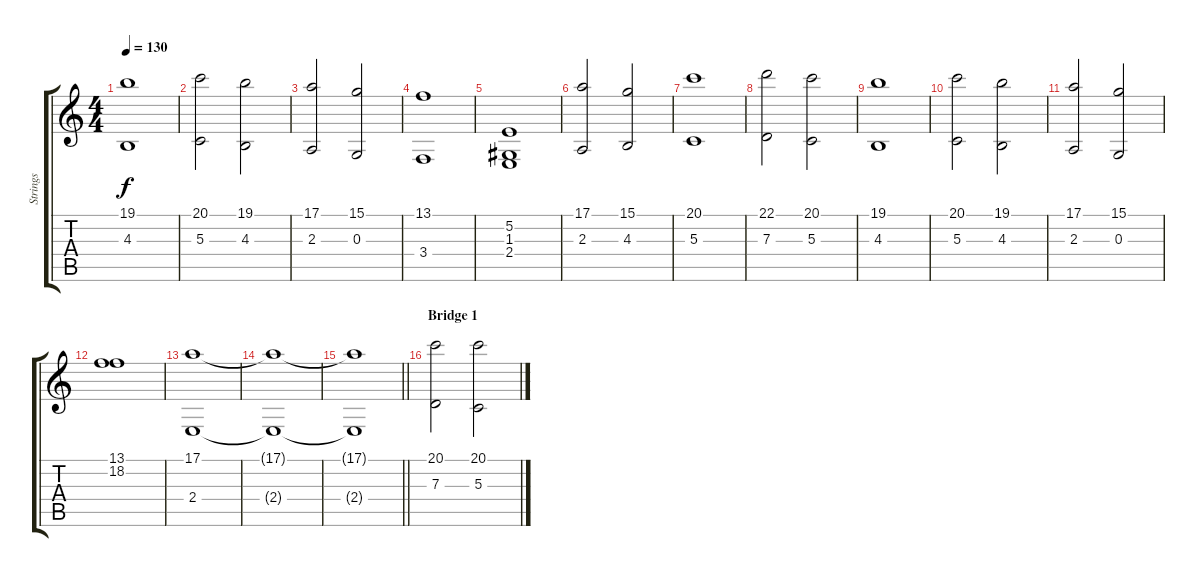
\track ("Strings" "Strings") {instrument stringensemble1}
\staff {score tabs}
\tuning (E4 B3 G3 D3 A2 E2) {hide}
\ts (4 4)
\tempo 130
\clef g2
\ks c
(19.1 4.3).1{dy f} |
(20.1 5.3).2 (19.1 4.3).2 |
(17.1 2.3).2 (15.1 0.3).2 |
(13.1 3.4).1 |
(5.2 1.3 2.4).1 |
(17.1 2.3).2 (15.1 4.3).2 |
(20.1 5.3).1 |
(22.1 7.3).2 (20.1 5.3).2 |
(19.1 4.3).1 |
(20.1 5.3).2 (19.1 4.3).2 |
(17.1 2.3).2 (15.1 0.3).2 |
(13.1 18.2).1 |
(17.1 2.4).1 |
(17.1{t} 2.4{t}).1 |
\barLineRight lightlight
(17.1{t} 2.4{t}).1 |
\section ("" "Bridge 1")
(20.1 7.3).2 (20.1 5.3).2
